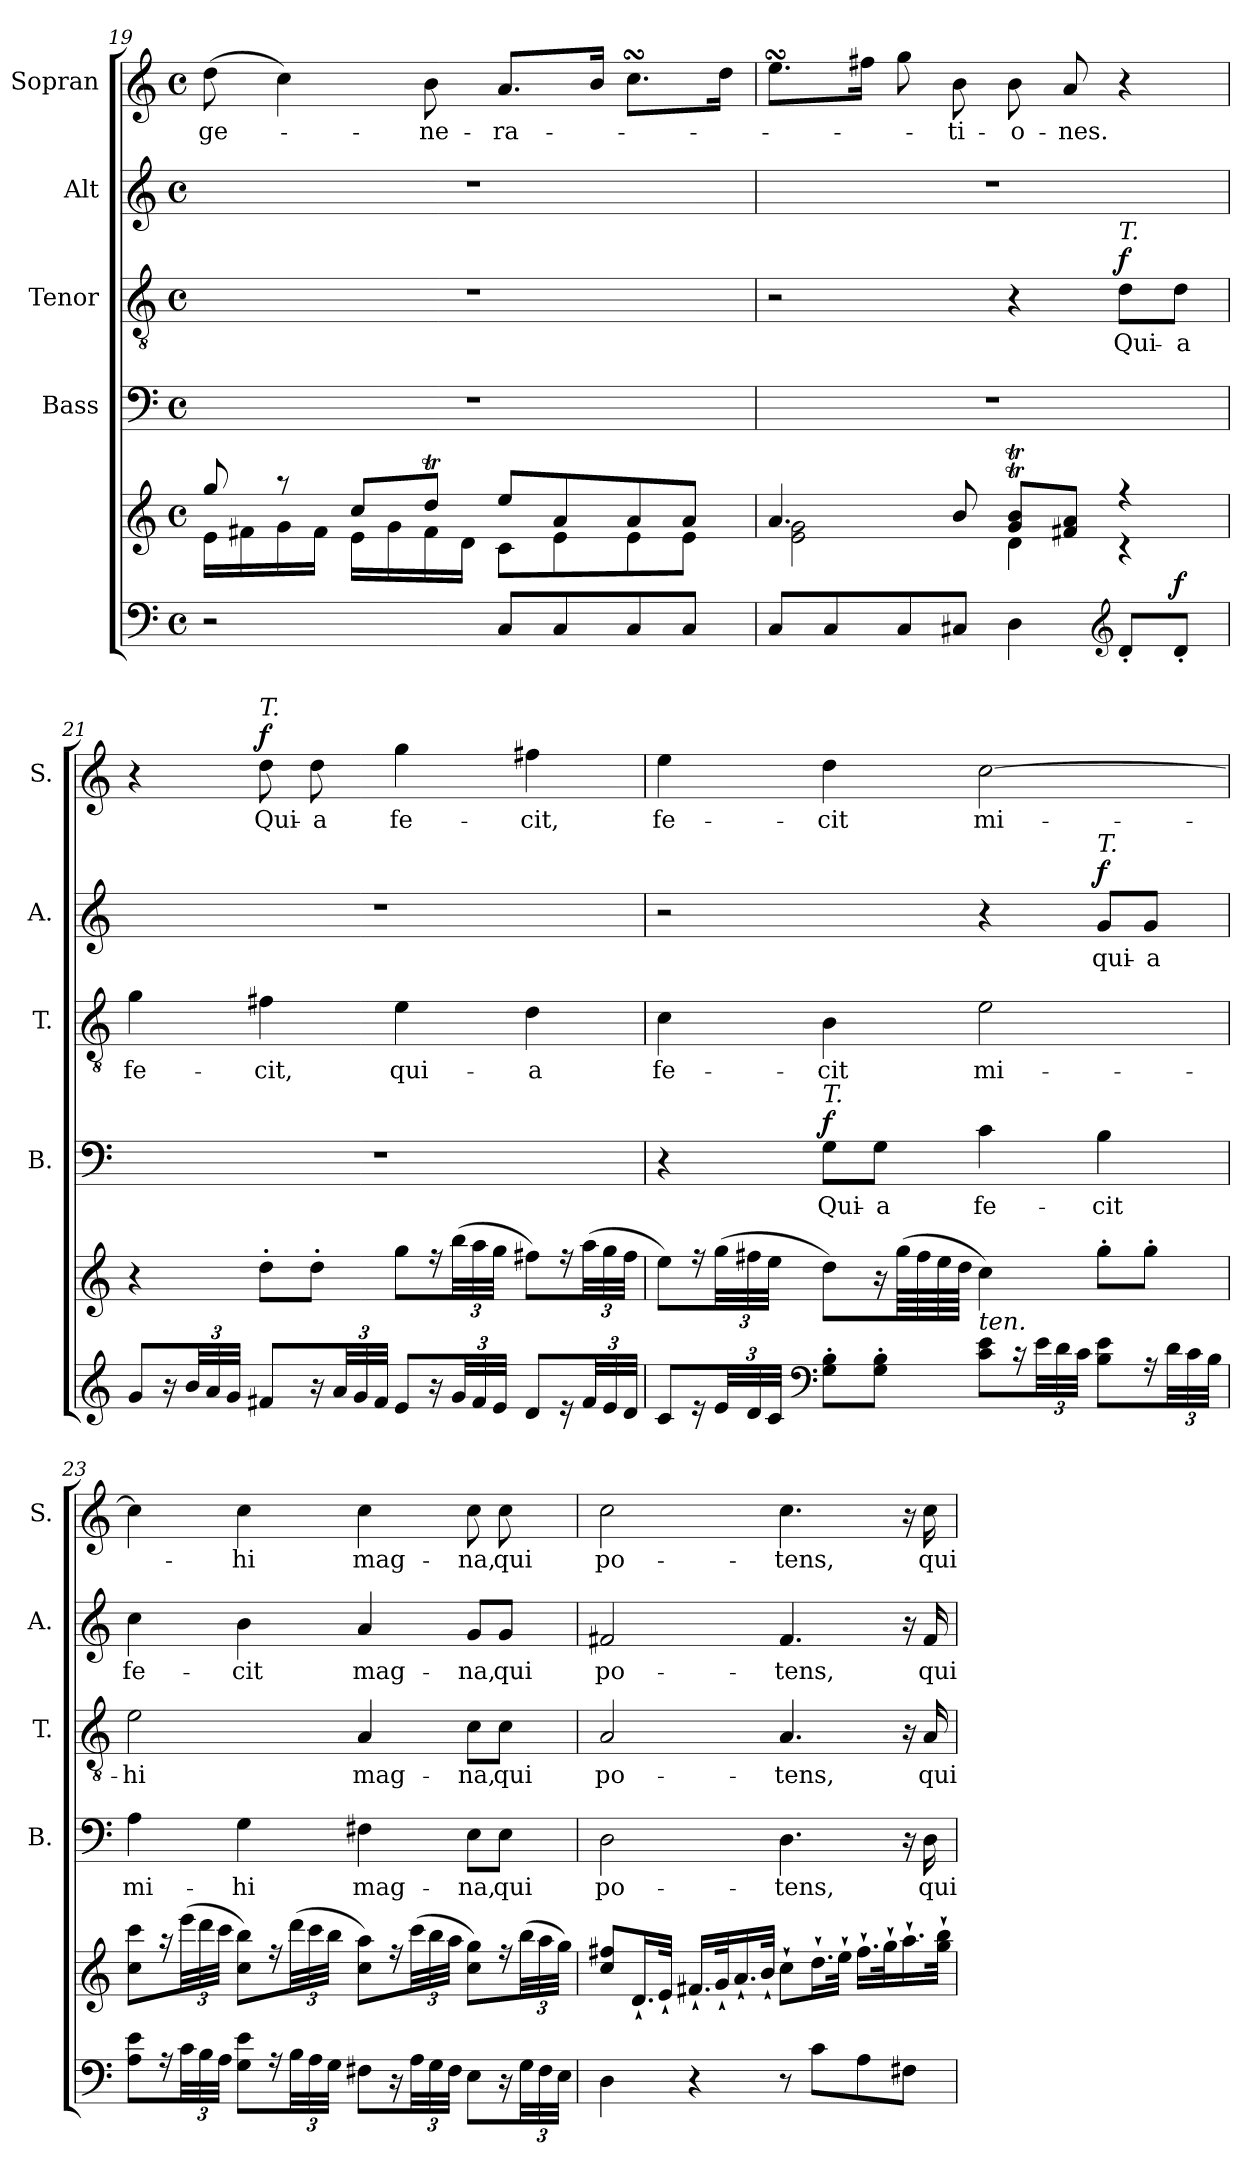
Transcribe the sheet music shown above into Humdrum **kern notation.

**kern	**kern	**dynam	**kern	**text	**dynam	**kern	**text	**dynam	**kern	**text	**dynam	**kern	**text	**dynam
*part5	*part5	*part5	*part4	*part4	*part4	*part3	*part3	*part3	*part2	*part2	*part2	*part1	*part1	*part1
*staff6	*staff5	*staff5/6	*staff4	*staff4	*staff4	*staff3	*staff3	*staff3	*staff2	*staff2	*staff2	*staff1	*staff1	*staff1
*	*	*	*I"Bass	*	*	*I"Tenor	*	*	*I"Alt	*	*	*I"Sopran	*	*
*	*	*	*I'B.	*	*	*I'T.	*	*	*I'A.	*	*	*I'S.	*	*
*clefF4	*clefG2	*	*clefF4	*	*	*clefGv2	*	*	*clefG2	*	*	*clefG2	*	*
*k[]	*k[]	*	*k[]	*	*	*k[]	*	*	*k[]	*	*	*k[]	*	*
*C:	*C:	*	*C:	*	*	*C:	*	*	*C:	*	*	*C:	*	*
*M4/4	*M4/4	*	*M4/4	*	*	*M4/4	*	*	*M4/4	*	*	*M4/4	*	*
*met(c)	*met(c)	*	*met(c)	*	*	*met(c)	*	*	*met(c)	*	*	*met(c)	*	*
=19	=19	=19	=19	=19	=19	=19	=19	=19	=19	=19	=19	=19	=19	=19
*	*^	*	*	*	*	*	*	*	*	*	*	*	*	*
!	!	!	!	!	!	!	!	!	!	!	!	!	!	!LO:LY:b	!
2r	8gg/	16e\LL	.	1r	.	.	1r	.	.	1r	.	.	(>8dd\	ge-	.
.	.	16f#X\	.	.	.	.	.	.	.	.	.	.	.	.	.
.	8rgg	16g\	.	.	.	.	.	.	.	.	.	.	4cc\)	.	.
.	.	16f#\JJ	.	.	.	.	.	.	.	.	.	.	.	.	.
.	8cc/L	16e\LL	.	.	.	.	.	.	.	.	.	.	.	.	.
.	.	16g\	.	.	.	.	.	.	.	.	.	.	.	.	.
!	!	!	!	!	!	!	!	!	!	!	!	!	!	!LO:LY:b	!
.	8ddT/J	16f#\	.	.	.	.	.	.	.	.	.	.	8b\	-ne-	.
.	.	16d\JJ	.	.	.	.	.	.	.	.	.	.	.	.	.
!	!	!	!	!	!	!	!	!	!	!	!	!	!	!LO:LY:b	!
8C/L	8ee/L	8c\L	.	.	.	.	.	.	.	.	.	.	8.a/L	-ra-	.
8C/	8a/	8e\	.	.	.	.	.	.	.	.	.	.	.	.	.
.	.	.	.	.	.	.	.	.	.	.	.	.	16b/Jk	.	.
8C/	8a/	8e\	.	.	.	.	.	.	.	.	.	.	8.ccsSSs\L	.	.
8C/J	8a/J	8e\J	.	.	.	.	.	.	.	.	.	.	.	.	.
.	.	.	.	.	.	.	.	.	.	.	.	.	16dd\Jk	.	.
!!LO:LB:g=z
=20	=20	=20	=20	=20	=20	=20	=20	=20	=20	=20	=20	=20	=20	=20	=20
8C/L	4.a/	2e\ 2g\	.	1r	.	.	2r	.	.	1r	.	.	8.eesSsS\L	.	.
8C/	.	.	.	.	.	.	.	.	.	.	.	.	.	.	.
.	.	.	.	.	.	.	.	.	.	.	.	.	16ff#X\Jk	.	.
8C/	.	.	.	.	.	.	.	.	.	.	.	.	8gg\	.	.
!	!	!	!	!	!	!	!	!	!	!	!	!	!	!LO:LY:b	!
8C#X/J	8b/	.	.	.	.	.	.	.	.	.	.	.	8b\	-ti-	.
!	!	!	!	!	!	!	!	!	!	!	!	!	!	!LO:LY:b	!
4D\	8g/T 8b/TL	4d\	.	.	.	.	4r	.	.	.	.	.	8b\	-o-	.
!	!	!	!	!	!	!	!	!	!	!	!	!	!	!LO:LY:b	!
.	8f#X/ 8a/J	.	.	.	.	.	.	.	.	.	.	.	8a/	-nes.	.
*clefG2	*	*	*	*	*	*	*	*	*	*	*	*	*	*	*
!	!	!	!	!	!	!	!LO:TX:a:i:t=T.	!	!	!	!	!	!	!	!
!	!	!	!	!	!	!	!	!LO:LY:b	!LO:DY:a	!	!	!	!	!	!
8d'</L	4r	4r	.	.	.	.	8d\L	Qui-	f	.	.	.	4r	.	.
!	!	!	!LO:DY:a=2	!	!	!	!	!LO:LY:b	!	!	!	!	!	!	!
8d'</J	.	.	f	.	.	.	8d\J	-a	.	.	.	.	.	.	.
*	*v	*v	*	*	*	*	*	*	*	*	*	*	*	*	*
=21	=21	=21	=21	=21	=21	=21	=21	=21	=21	=21	=21	=21	=21	=21
!	!	!	!	!	!	!	!LO:LY:b	!	!	!	!	!	!	!
8g/L	4r	.	1r	.	.	4g\	fe-	.	1r	.	.	4r	.	.
16r	.	.	.	.	.	.	.	.	.	.	.	.	.	.
48b/LL	.	.	.	.	.	.	.	.	.	.	.	.	.	.
48a/	.	.	.	.	.	.	.	.	.	.	.	.	.	.
48g/JJJ	.	.	.	.	.	.	.	.	.	.	.	.	.	.
!	!	!	!	!	!	!	!	!	!	!	!	!LO:TX:a:i:t=T.	!	!
!	!	!	!	!	!	!	!LO:LY:b	!	!	!	!	!	!LO:LY:b	!LO:DY:a
8f#X/L	8dd'>\L	.	.	.	.	4f#X\	-cit,	.	.	.	.	8dd\	Qui-	f
!	!	!	!	!	!	!	!	!	!	!	!	!	!LO:LY:b	!
16r	8dd'>\J	.	.	.	.	.	.	.	.	.	.	8dd\	-a	.
48a/LL	.	.	.	.	.	.	.	.	.	.	.	.	.	.
48g/	.	.	.	.	.	.	.	.	.	.	.	.	.	.
48f#/JJJ	.	.	.	.	.	.	.	.	.	.	.	.	.	.
!	!	!	!	!	!	!	!LO:LY:b	!	!	!	!	!	!LO:LY:b	!
8e/L	8gg\L	.	.	.	.	4e\	qui-	.	.	.	.	4gg\	fe-	.
16r	16r	.	.	.	.	.	.	.	.	.	.	.	.	.
48g/LL	(>48bb\LL	.	.	.	.	.	.	.	.	.	.	.	.	.
48f#/	48aa\	.	.	.	.	.	.	.	.	.	.	.	.	.
48e/JJJ	48gg\JJJ	.	.	.	.	.	.	.	.	.	.	.	.	.
!	!	!	!	!	!	!	!LO:LY:b	!	!	!	!	!	!LO:LY:b	!
8d/L	8ff#X\L)	.	.	.	.	4d\	-a	.	.	.	.	4ff#X\	-cit,	.
16r	16r	.	.	.	.	.	.	.	.	.	.	.	.	.
48f#/LL	(>48aa\LL	.	.	.	.	.	.	.	.	.	.	.	.	.
48e/	48gg\	.	.	.	.	.	.	.	.	.	.	.	.	.
48d/JJJ	48ff#\JJJ	.	.	.	.	.	.	.	.	.	.	.	.	.
!!LO:PB:g=z
=22	=22	=22	=22	=22	=22	=22	=22	=22	=22	=22	=22	=22	=22	=22
!	!	!	!	!	!	!	!LO:LY:b	!	!	!	!	!	!LO:LY:b	!
8c/L	8ee\L)	.	4r	.	.	4c\	fe-	.	2r	.	.	4ee\	fe-	.
16r	16r	.	.	.	.	.	.	.	.	.	.	.	.	.
48e/LL	(>48gg\LL	.	.	.	.	.	.	.	.	.	.	.	.	.
48d/	48ff#X\	.	.	.	.	.	.	.	.	.	.	.	.	.
48c/JJJ	48ee\JJJ	.	.	.	.	.	.	.	.	.	.	.	.	.
*clefF4	*	*	*	*	*	*	*	*	*	*	*	*	*	*
!	!	!	!LO:TX:a:i:t=T.	!	!	!	!	!	!	!	!	!	!	!
!	!	!	!	!LO:LY:b	!LO:DY:a	!	!LO:LY:b	!	!	!	!	!	!LO:LY:b	!
8G\'> 8B\'>L	8dd\L)	.	8G\L	Qui-	f	4B\	-cit	.	.	.	.	4dd\	-cit	.
!	!	!	!	!LO:LY:b	!	!	!	!	!	!	!	!	!	!
8G\'> 8B\'>J	16r	.	8G\J	-a	.	.	.	.	.	.	.	.	.	.
.	(>64gg\LLL	.	.	.	.	.	.	.	.	.	.	.	.	.
.	64ff#\	.	.	.	.	.	.	.	.	.	.	.	.	.
.	64ee\	.	.	.	.	.	.	.	.	.	.	.	.	.
.	64dd\JJJJ	.	.	.	.	.	.	.	.	.	.	.	.	.
!	!LO:TX:b:i:t=ten.	!	!	!	!	!	!	!	!	!	!	!	!	!
!	!	!	!	!LO:LY:b	!	!	!LO:LY:b	!	!	!	!	!	!LO:LY:b	!
8c\ 8e\L	4cc\)	.	4c\	fe-	.	2e\	mi-	.	4r	.	.	[2cc\	mi-	.
16r	.	.	.	.	.	.	.	.	.	.	.	.	.	.
48e\LL	.	.	.	.	.	.	.	.	.	.	.	.	.	.
48d\	.	.	.	.	.	.	.	.	.	.	.	.	.	.
48c\JJJ	.	.	.	.	.	.	.	.	.	.	.	.	.	.
!	!	!	!	!	!	!	!	!	!LO:TX:a:i:t=T.	!	!	!	!	!
!	!	!	!	!LO:LY:b	!	!	!	!	!	!LO:LY:b	!LO:DY:a	!	!	!
8B\ 8e\L	8gg'>\L	.	4B\	-cit	.	.	.	.	8g/L	qui-	f	.	.	.
!	!	!	!	!	!	!	!	!	!	!LO:LY:b	!	!	!	!
16r	8gg'>\J	.	.	.	.	.	.	.	8g/J	-a	.	.	.	.
48d\LL	.	.	.	.	.	.	.	.	.	.	.	.	.	.
48c\	.	.	.	.	.	.	.	.	.	.	.	.	.	.
48B\JJJ	.	.	.	.	.	.	.	.	.	.	.	.	.	.
=23	=23	=23	=23	=23	=23	=23	=23	=23	=23	=23	=23	=23	=23	=23
!	!	!	!	!LO:LY:b	!	!	!LO:LY:b	!	!	!LO:LY:b	!	!	!	!
8A\ 8e\L	8cc\ 8ccc\L	.	4A\	mi-	.	2e\	-hi	.	4cc\	fe-	.	4cc\]	.	.
16r	16r	.	.	.	.	.	.	.	.	.	.	.	.	.
48c\LL	(>48eee\LL	.	.	.	.	.	.	.	.	.	.	.	.	.
48B\	48ddd\	.	.	.	.	.	.	.	.	.	.	.	.	.
48A\JJJ	48ccc\JJJ	.	.	.	.	.	.	.	.	.	.	.	.	.
!	!	!	!	!LO:LY:b	!	!	!	!	!	!LO:LY:b	!	!	!LO:LY:b	!
8G\ 8e\L	8cc\ 8bb\L)	.	4G\	-hi	.	.	.	.	4b\	-cit	.	4cc\	-hi	.
16r	16r	.	.	.	.	.	.	.	.	.	.	.	.	.
48B\LL	(>48ddd\LL	.	.	.	.	.	.	.	.	.	.	.	.	.
48A\	48ccc\	.	.	.	.	.	.	.	.	.	.	.	.	.
48G\JJJ	48bb\JJJ	.	.	.	.	.	.	.	.	.	.	.	.	.
!	!	!	!	!LO:LY:b	!	!	!LO:LY:b	!	!	!LO:LY:b	!	!	!LO:LY:b	!
8F#X\L	8cc\ 8aa\L)	.	4F#X\	mag-	.	4A/	mag-	.	4a/	mag-	.	4cc\	mag-	.
16r	16r	.	.	.	.	.	.	.	.	.	.	.	.	.
48A\LL	(>48ccc\LL	.	.	.	.	.	.	.	.	.	.	.	.	.
48G\	48bb\	.	.	.	.	.	.	.	.	.	.	.	.	.
48F#\JJJ	48aa\JJJ	.	.	.	.	.	.	.	.	.	.	.	.	.
!	!	!	!	!LO:LY:b	!	!	!LO:LY:b	!	!	!LO:LY:b	!	!	!LO:LY:b	!
8E\L	8cc\ 8gg\L)	.	8E\L	-na,	.	8c\L	-na,	.	8g/L	-na,	.	8cc\	-na,	.
!	!	!	!	!LO:LY:b	!	!	!LO:LY:b	!	!	!LO:LY:b	!	!	!LO:LY:b	!
16r	16r	.	8E\J	qui	.	8c\J	qui	.	8g/J	qui	.	8cc\	qui	.
48G\LL	(>48bb\LL	.	.	.	.	.	.	.	.	.	.	.	.	.
48F#\	48aa\	.	.	.	.	.	.	.	.	.	.	.	.	.
48E\JJJ	48gg\JJJ)	.	.	.	.	.	.	.	.	.	.	.	.	.
!!LO:LB:g=z
=24	=24	=24	=24	=24	=24	=24	=24	=24	=24	=24	=24	=24	=24	=24
!	!	!	!	!LO:LY:b	!	!	!LO:LY:b	!	!	!LO:LY:b	!	!	!LO:LY:b	!
4D\	8cc/ 8ff#X/L	.	2D\	po-	.	2A/	po-	.	2f#X/	po-	.	2cc\	po-	.
.	16.d`</L	.	.	.	.	.	.	.	.	.	.	.	.	.
.	32e`</JJk	.	.	.	.	.	.	.	.	.	.	.	.	.
4r	16.f#X`</LL	.	.	.	.	.	.	.	.	.	.	.	.	.
.	32g`</k	.	.	.	.	.	.	.	.	.	.	.	.	.
.	16.a`</	.	.	.	.	.	.	.	.	.	.	.	.	.
.	32b`</JJk	.	.	.	.	.	.	.	.	.	.	.	.	.
!	!	!	!	!LO:LY:b	!	!	!LO:LY:b	!	!	!LO:LY:b	!	!	!LO:LY:b	!
8r	8cc`>\L	.	4.D\	-tens,	.	4.A/	-tens,	.	4.f#/	-tens,	.	4.cc\	-tens,	.
8c\L	16.dd`>\L	.	.	.	.	.	.	.	.	.	.	.	.	.
.	32ee`>\JJk	.	.	.	.	.	.	.	.	.	.	.	.	.
8A\	16.ff#`>\LL	.	.	.	.	.	.	.	.	.	.	.	.	.
.	32gg`>\k	.	.	.	.	.	.	.	.	.	.	.	.	.
8F#X\J	16.aa`>\	.	16r	.	.	16r	.	.	16r	.	.	16r	.	.
!	!	!	!	!LO:LY:b	!	!	!LO:LY:b	!	!	!LO:LY:b	!	!	!LO:LY:b	!
.	.	.	16D\	qui	.	16A/	qui	.	16f#/	qui	.	16cc\	qui	.
.	32gg\`> 32bb\`>JJk	.	.	.	.	.	.	.	.	.	.	.	.	.
=	=	=	=	=	=	=	=	=	=	=	=	=	=	=
*-	*-	*-	*-	*-	*-	*-	*-	*-	*-	*-	*-	*-	*-	*-
